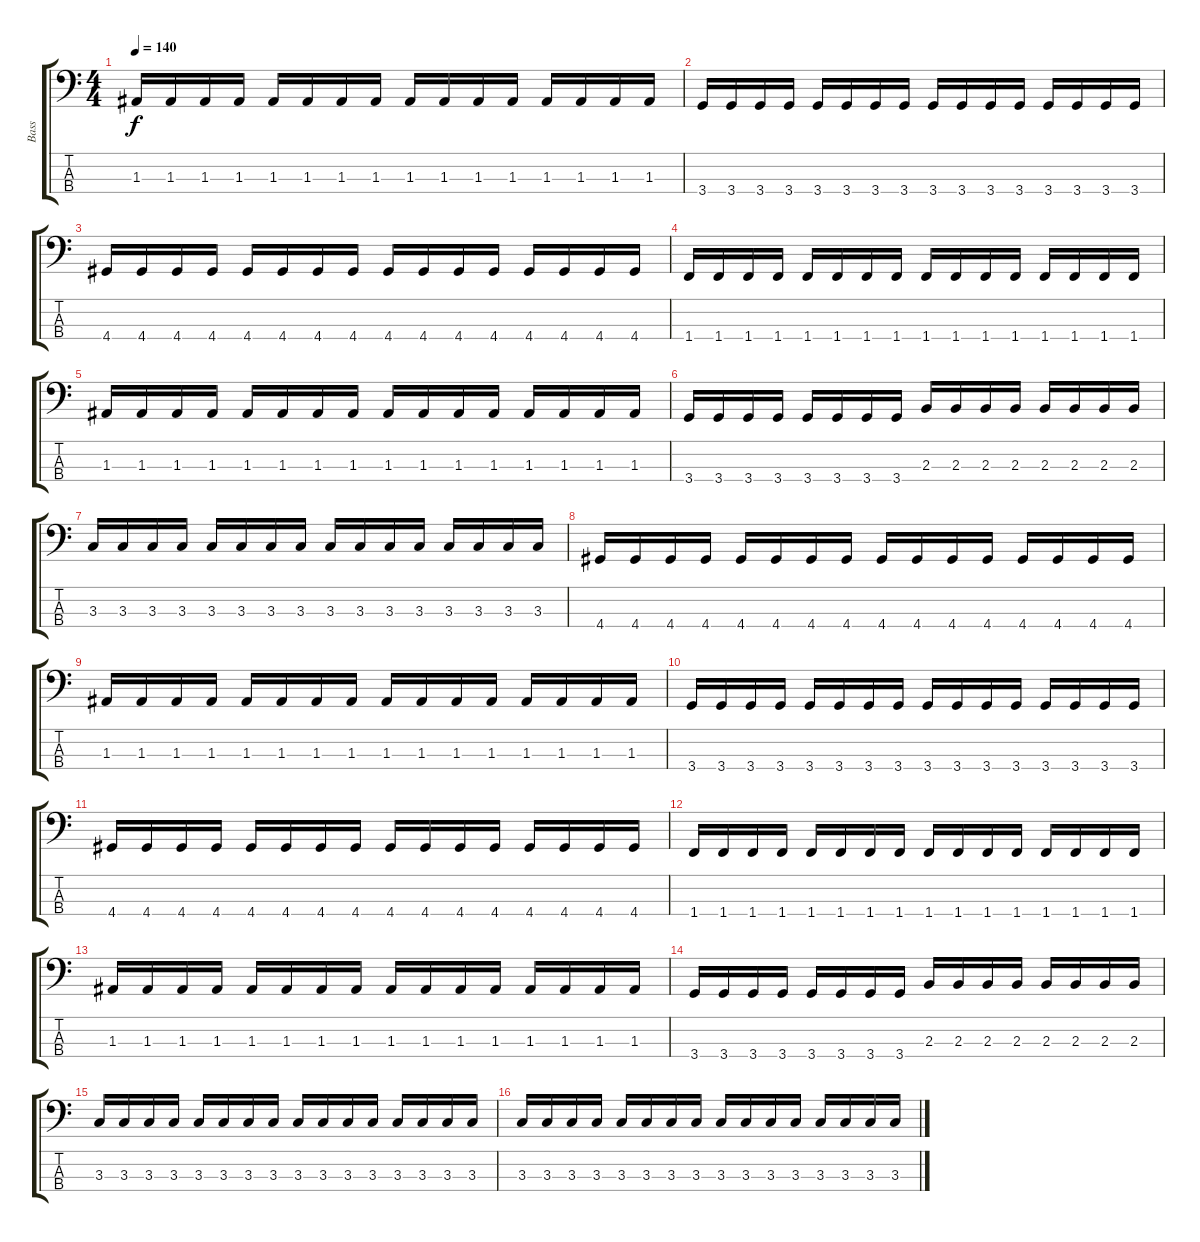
\track ("Bass" "Bass") {instrument electricbasspick}
\staff {score tabs}
\tuning (G2 D2 A1 E1) {hide}
\ts (4 4)
\tempo 140
\clef f4
\ks c
1.3.16{dy f} 1.3.16 1.3.16 1.3.16 1.3.16 1.3.16 1.3.16 1.3.16 1.3.16 1.3.16 1.3.16 1.3.16 1.3.16 1.3.16 1.3.16 1.3.16 |
3.4.16 3.4.16 3.4.16 3.4.16 3.4.16 3.4.16 3.4.16 3.4.16 3.4.16 3.4.16 3.4.16 3.4.16 3.4.16 3.4.16 3.4.16 3.4.16 |
4.4.16 4.4.16 4.4.16 4.4.16 4.4.16 4.4.16 4.4.16 4.4.16 4.4.16 4.4.16 4.4.16 4.4.16 4.4.16 4.4.16 4.4.16 4.4.16 |
1.4.16 1.4.16 1.4.16 1.4.16 1.4.16 1.4.16 1.4.16 1.4.16 1.4.16 1.4.16 1.4.16 1.4.16 1.4.16 1.4.16 1.4.16 1.4.16 |
1.3.16 1.3.16 1.3.16 1.3.16 1.3.16 1.3.16 1.3.16 1.3.16 1.3.16 1.3.16 1.3.16 1.3.16 1.3.16 1.3.16 1.3.16 1.3.16 |
3.4.16 3.4.16 3.4.16 3.4.16 3.4.16 3.4.16 3.4.16 3.4.16 2.3.16 2.3.16 2.3.16 2.3.16 2.3.16 2.3.16 2.3.16 2.3.16 |
3.3.16 3.3.16 3.3.16 3.3.16 3.3.16 3.3.16 3.3.16 3.3.16 3.3.16 3.3.16 3.3.16 3.3.16 3.3.16 3.3.16 3.3.16 3.3.16 |
4.4.16 4.4.16 4.4.16 4.4.16 4.4.16 4.4.16 4.4.16 4.4.16 4.4.16 4.4.16 4.4.16 4.4.16 4.4.16 4.4.16 4.4.16 4.4.16 |
1.3.16 1.3.16 1.3.16 1.3.16 1.3.16 1.3.16 1.3.16 1.3.16 1.3.16 1.3.16 1.3.16 1.3.16 1.3.16 1.3.16 1.3.16 1.3.16 |
3.4.16 3.4.16 3.4.16 3.4.16 3.4.16 3.4.16 3.4.16 3.4.16 3.4.16 3.4.16 3.4.16 3.4.16 3.4.16 3.4.16 3.4.16 3.4.16 |
4.4.16 4.4.16 4.4.16 4.4.16 4.4.16 4.4.16 4.4.16 4.4.16 4.4.16 4.4.16 4.4.16 4.4.16 4.4.16 4.4.16 4.4.16 4.4.16 |
1.4.16 1.4.16 1.4.16 1.4.16 1.4.16 1.4.16 1.4.16 1.4.16 1.4.16 1.4.16 1.4.16 1.4.16 1.4.16 1.4.16 1.4.16 1.4.16 |
1.3.16 1.3.16 1.3.16 1.3.16 1.3.16 1.3.16 1.3.16 1.3.16 1.3.16 1.3.16 1.3.16 1.3.16 1.3.16 1.3.16 1.3.16 1.3.16 |
3.4.16 3.4.16 3.4.16 3.4.16 3.4.16 3.4.16 3.4.16 3.4.16 2.3.16 2.3.16 2.3.16 2.3.16 2.3.16 2.3.16 2.3.16 2.3.16 |
3.3.16 3.3.16 3.3.16 3.3.16 3.3.16 3.3.16 3.3.16 3.3.16 3.3.16 3.3.16 3.3.16 3.3.16 3.3.16 3.3.16 3.3.16 3.3.16 |
3.3.16 3.3.16 3.3.16 3.3.16 3.3.16 3.3.16 3.3.16 3.3.16 3.3.16 3.3.16 3.3.16 3.3.16 3.3.16 3.3.16 3.3.16 3.3.16
